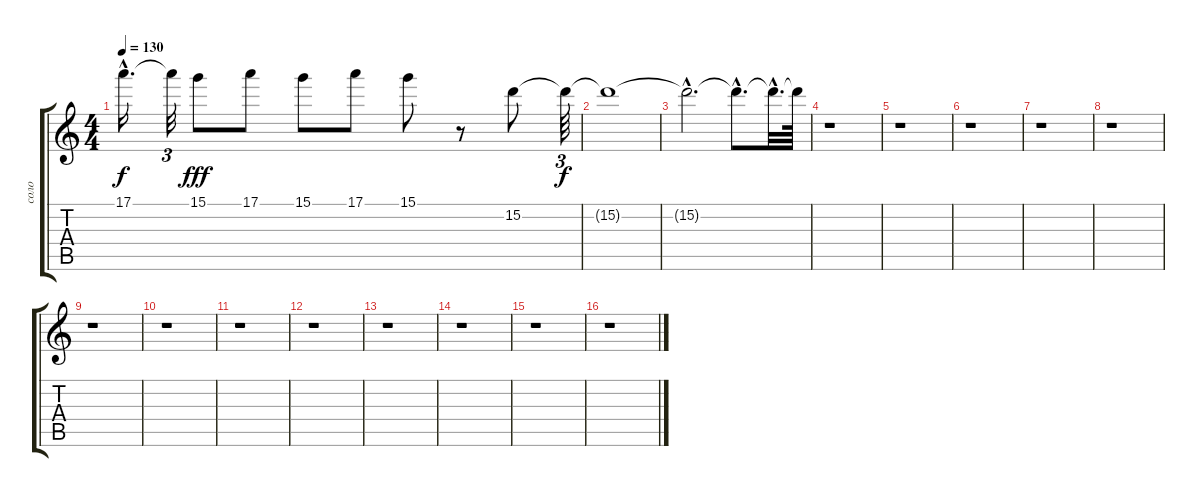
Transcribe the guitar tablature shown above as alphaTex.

\track ("соло" "соло") {instrument overdrivenguitar}
\staff {score tabs}
\tuning (E4 B3 G3 D3 A2 E2) {hide}
\ts (4 4)
\tempo 130
\clef g2
\ks c
17.1{hac t}.16{d dy f} 17.1{t}.32{tu (3 2)} 15.1.8{dy fff} 17.1.8 15.1.8 17.1.8 15.1.8 r.8 15.2.8 15.2{t}.64{tu (3 2) dy f} |
15.2{t}.1 |
15.2{hac t}.2{d} 15.2{hac t}.8{d} 15.2{hac t}.32{d} 15.2{t}.64 |
r.1 |
r.1 |
r.1 |
r.1 |
r.1 |
r.1 |
r.1 |
r.1 |
r.1 |
r.1 |
r.1 |
r.1 |
r.1
